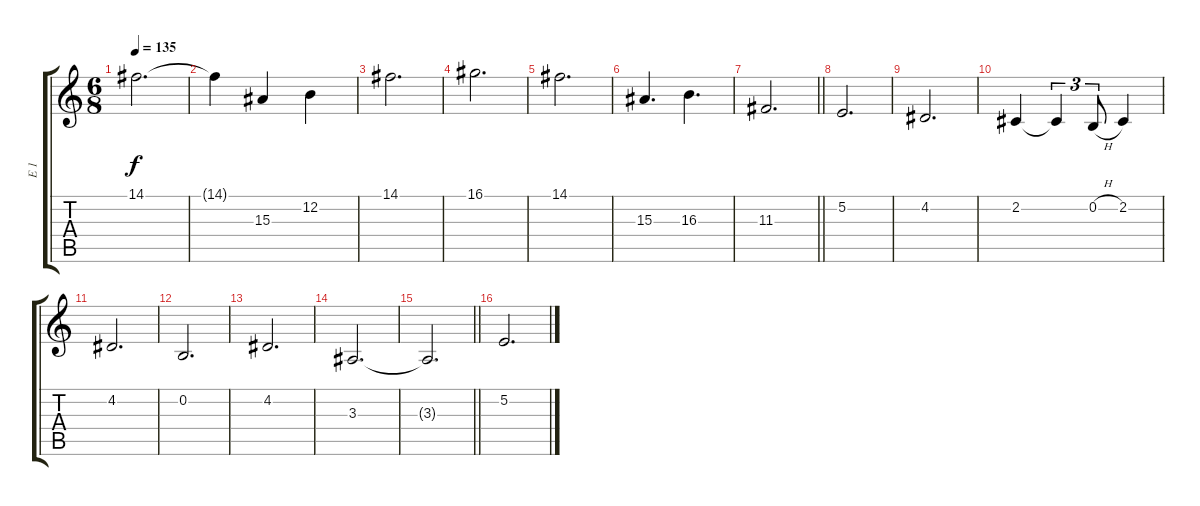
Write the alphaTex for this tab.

\track ("E 1" "E 1") {instrument electricpiano1}
\staff {score tabs}
\tuning (E4 B3 G3 D3 A2 E2) {hide}
\ts (6 8)
\tempo 135
\clef g2
\ks c
14.1.2{d dy f} |
14.1{t}.4 15.3.4 12.2.4 |
14.1.2{d} |
16.1.2{d} |
14.1.2{d} |
15.3.4{d} 16.3.4{d} |
\barLineRight lightlight
11.3.2{d} |
\section ("" "")
5.2.2{d} |
4.2.2{d} |
2.2.4 2.2{t}.4{tu (3 2)} 0.2{h}.8{tu (3 2)} 2.2.4 |
4.2.2{d} |
0.2.2{d} |
4.2.2{d} |
3.3.2{d} |
\barLineRight lightlight
3.3{t}.2{d} |
5.2.2{d}
